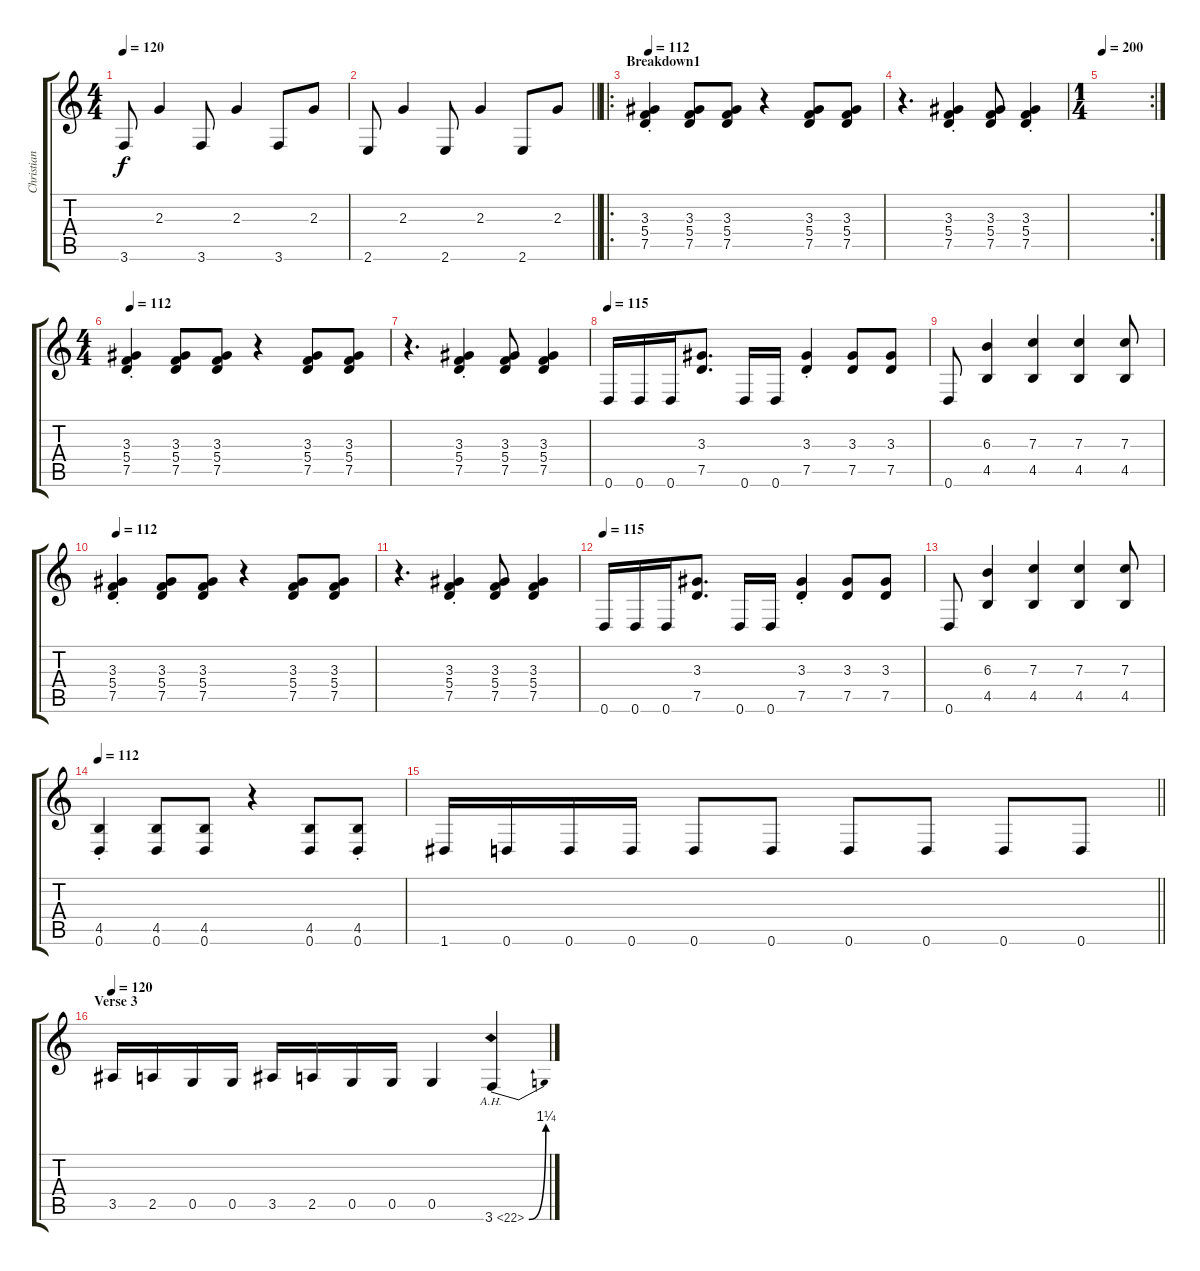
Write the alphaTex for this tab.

\track ("Christian Andreu" "Christian ") {instrument distortionguitar}
\staff {score tabs}
\tuning (D4 A3 F3 C3 G2 D2) {hide}
\ts (4 4)
\tempo 120
\clef g2
\ks c
3.6.8{dy f} 2.3.4 3.6.8 2.3.4 3.6.8 2.3.8 |
\barLineRight lightlight
2.6.8 2.3.4 2.6.8 2.3.4 2.6.8 2.3.8 |
\ro
\section ("" "Breakdown1")
\tempo 112
(3.3{st} 5.4{st} 7.5{st}).4 (3.3 5.4 7.5).8 (3.3 5.4 7.5).8 r.4 (3.3 5.4 7.5).8 (3.3 5.4 7.5).8 |
r.4{d} (3.3{st} 5.4{st} 7.5{st}).4 (3.3 5.4 7.5).8 (3.3{st} 5.4{st} 7.5{st}).4 |
\rc 2
\ts (1 4)
\tempo 200
|
\ts (4 4)
\tempo 112
(3.3{st} 5.4{st} 7.5{st}).4 (3.3 5.4 7.5).8 (3.3 5.4 7.5).8 r.4 (3.3 5.4 7.5).8 (3.3 5.4 7.5).8 |
r.4{d} (3.3{st} 5.4{st} 7.5{st}).4 (3.3 5.4 7.5).8 (3.3 5.4 7.5).4 |
\tempo 115
0.6.16 0.6.16 0.6.16 (3.3 7.5).8{d} 0.6.16 0.6.16 (3.3{st} 7.5{st}).4 (3.3 7.5).8 (3.3 7.5).8 |
0.6.8 (6.3 4.5).4 (7.3 4.5).4 (7.3 4.5).4 (7.3 4.5).8 |
\tempo 112
(3.3{st} 5.4{st} 7.5{st}).4 (3.3 5.4 7.5).8 (3.3 5.4 7.5).8 r.4 (3.3 5.4 7.5).8 (3.3 5.4 7.5).8 |
r.4{d} (3.3{st} 5.4{st} 7.5{st}).4 (3.3 5.4 7.5).8 (3.3 5.4 7.5).4 |
\tempo 115
0.6.16 0.6.16 0.6.16 (3.3 7.5).8{d} 0.6.16 0.6.16 (3.3{st} 7.5{st}).4 (3.3 7.5).8 (3.3 7.5).8 |
0.6.8 (6.3 4.5).4 (7.3 4.5).4 (7.3 4.5).4 (7.3 4.5).8 |
\tempo 112
(4.5{st} 0.6{st}).4 (4.5 0.6).8 (4.5 0.6).8 r.4 (4.5 0.6).8 (4.5{st} 0.6).8 |
\barLineRight lightlight
1.6.16 0.6.16 0.6.16 0.6.16 0.6.8 0.6.8 0.6.8 0.6.8 0.6.8 0.6.8 |
\section ("" "Verse 3")
\tempo 120
3.5.16{volume 12} 2.5.16 0.5.16 0.5.16 3.5.16 2.5.16 0.5.16 0.5.16 0.5.4 3.6{be (bend 0 0 60 5) ah 19}.4
